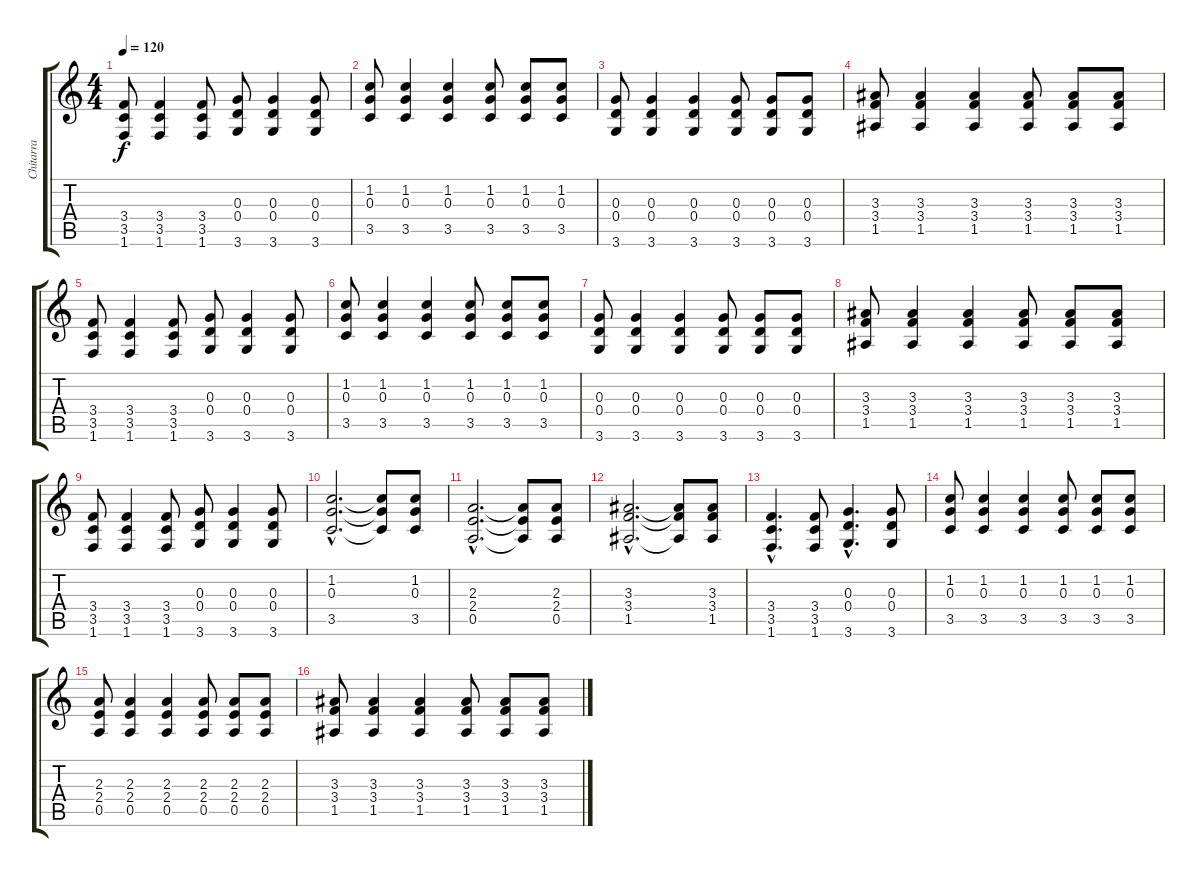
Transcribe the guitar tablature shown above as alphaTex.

\track ("Chitarra" "Chitarra") {instrument distortionguitar}
\staff {score tabs}
\tuning (E4 B3 G3 D3 A2 E2) {hide}
\ts (4 4)
\tempo 120
\clef g2
\ks c
(3.4 3.5 1.6).8{dy f} (3.4 3.5 1.6).4 (3.4 3.5 1.6).8 (0.3 0.4 3.6).8 (0.3 0.4 3.6).4 (0.3 0.4 3.6).8 |
(1.2 0.3 3.5).8 (1.2 0.3 3.5).4 (1.2 0.3 3.5).4 (1.2 0.3 3.5).8 (1.2 0.3 3.5).8 (1.2 0.3 3.5).8 |
(0.3 0.4 3.6).8 (0.3 0.4 3.6).4 (0.3 0.4 3.6).4 (0.3 0.4 3.6).8 (0.3 0.4 3.6).8 (0.3 0.4 3.6).8 |
(3.3 3.4 1.5).8 (3.3 3.4 1.5).4 (3.3 3.4 1.5).4 (3.3 3.4 1.5).8 (3.3 3.4 1.5).8 (3.3 3.4 1.5).8 |
(3.4 3.5 1.6).8 (3.4 3.5 1.6).4 (3.4 3.5 1.6).8 (0.3 0.4 3.6).8 (0.3 0.4 3.6).4 (0.3 0.4 3.6).8 |
(1.2 0.3 3.5).8 (1.2 0.3 3.5).4 (1.2 0.3 3.5).4 (1.2 0.3 3.5).8 (1.2 0.3 3.5).8 (1.2 0.3 3.5).8 |
(0.3 0.4 3.6).8 (0.3 0.4 3.6).4 (0.3 0.4 3.6).4 (0.3 0.4 3.6).8 (0.3 0.4 3.6).8 (0.3 0.4 3.6).8 |
(3.3 3.4 1.5).8 (3.3 3.4 1.5).4 (3.3 3.4 1.5).4 (3.3 3.4 1.5).8 (3.3 3.4 1.5).8 (3.3 3.4 1.5).8 |
(3.4 3.5 1.6).8 (3.4 3.5 1.6).4 (3.4 3.5 1.6).8 (0.3 0.4 3.6).8 (0.3 0.4 3.6).4 (0.3 0.4 3.6).8 |
(1.2{hac} 0.3{hac} 3.5{hac}).2{d} (1.2{t} 0.3{t} 3.5{t}).8 (1.2 0.3 3.5).8 |
(2.3{hac} 2.4{hac} 0.5{hac}).2{d} (2.3{t} 2.4{t} 0.5{t}).8 (2.3 2.4 0.5).8 |
(3.3{hac} 3.4{hac} 1.5{hac}).2{d} (3.3{t} 3.4{t} 1.5{t}).8 (3.3 3.4 1.5).8 |
(3.4{hac} 3.5{hac} 1.6{hac}).4{d} (3.4 3.5 1.6).8 (0.3{hac} 0.4{hac} 3.6{hac}).4{d} (0.3 0.4 3.6).8 |
(1.2 0.3 3.5).8 (1.2 0.3 3.5).4 (1.2 0.3 3.5).4 (1.2 0.3 3.5).8 (1.2 0.3 3.5).8 (1.2 0.3 3.5).8 |
(2.3 2.4 0.5).8 (2.3 2.4 0.5).4 (2.3 2.4 0.5).4 (2.3 2.4 0.5).8 (2.3 2.4 0.5).8 (2.3 2.4 0.5).8 |
(3.3 3.4 1.5).8 (3.3 3.4 1.5).4 (3.3 3.4 1.5).4 (3.3 3.4 1.5).8 (3.3 3.4 1.5).8 (3.3 3.4 1.5).8
